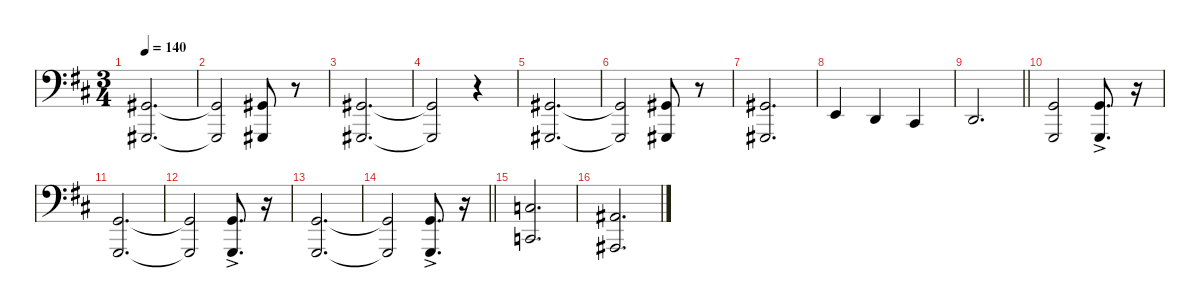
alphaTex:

\defaultSystemsLayout 4
\hideDynamics
\bracketExtendMode nobrackets
\singleTrackTrackNamePolicy hidden
\multiTrackTrackNamePolicy hidden
\otherSystemsTrackNameOrientation horizontal
\track ("Piano - LH" "el.pno.") {defaultSystemsLayout 8 instrument electricpiano1}
\staff {score}
\tuning (G2 D2 A1 E1)
\ts (3 4)
\tempo 140
\clef f4
\ks d
(6.2{acc #} 4.4{acc #}).2{d dy f beam Up} |
(6.2{t acc #} 4.4{t acc #}).2{beam Up} (6.2{acc #} 4.4{acc #}).8{beam Up} r.8{beam Up} |
(6.2{acc #} 4.4{acc #}).2{d beam Up} |
(6.2{t acc #} 4.4{t acc #}).2{beam Up} r.4{beam Up} |
(6.2{acc #} 4.4{acc #}).2{d beam Up} |
(6.2{t acc #} 4.4{t acc #}).2{beam Up} (6.2{acc #} 4.4{acc #}).8{beam Up} r.8{beam Up} |
(6.2{acc #} 4.4{acc #}).2{d beam Up} |
7.3{acc forcenatural}.4{beam Up} 5.3{acc forcenatural}.4{beam Up} 4.3{acc #}.4{beam Up} |
\barLineRight lightlight
5.3{acc forcenatural}.2{d beam Up} |
(5.2{acc forcenatural} 3.4{acc forcenatural}).2{beam Up} (5.2{ac acc forcenatural} 3.4{ac acc forcenatural}).8{d beam Up} r.16{beam Up} |
(5.2{acc forcenatural} 3.4{acc forcenatural}).2{d beam Up} |
(5.2{t acc forcenatural} 3.4{t acc forcenatural}).2{beam Up} (5.2{ac acc forcenatural} 3.4{ac acc forcenatural}).8{d beam Up} r.16{beam Up} |
(5.2{acc forcenatural} 3.4{acc forcenatural}).2{d beam Up} |
\barLineRight lightlight
(5.2{t acc forcenatural} 3.4{t acc forcenatural}).2{beam Up} (5.2{ac acc forcenatural} 3.4{ac acc forcenatural}).8{d beam Up} r.16{beam Up} |
(5.1{acc forcenatural} 3.3{acc forcenatural}).2{d beam Up} |
(3.1{acc #} 1.3{acc #}).2{d beam Up}
